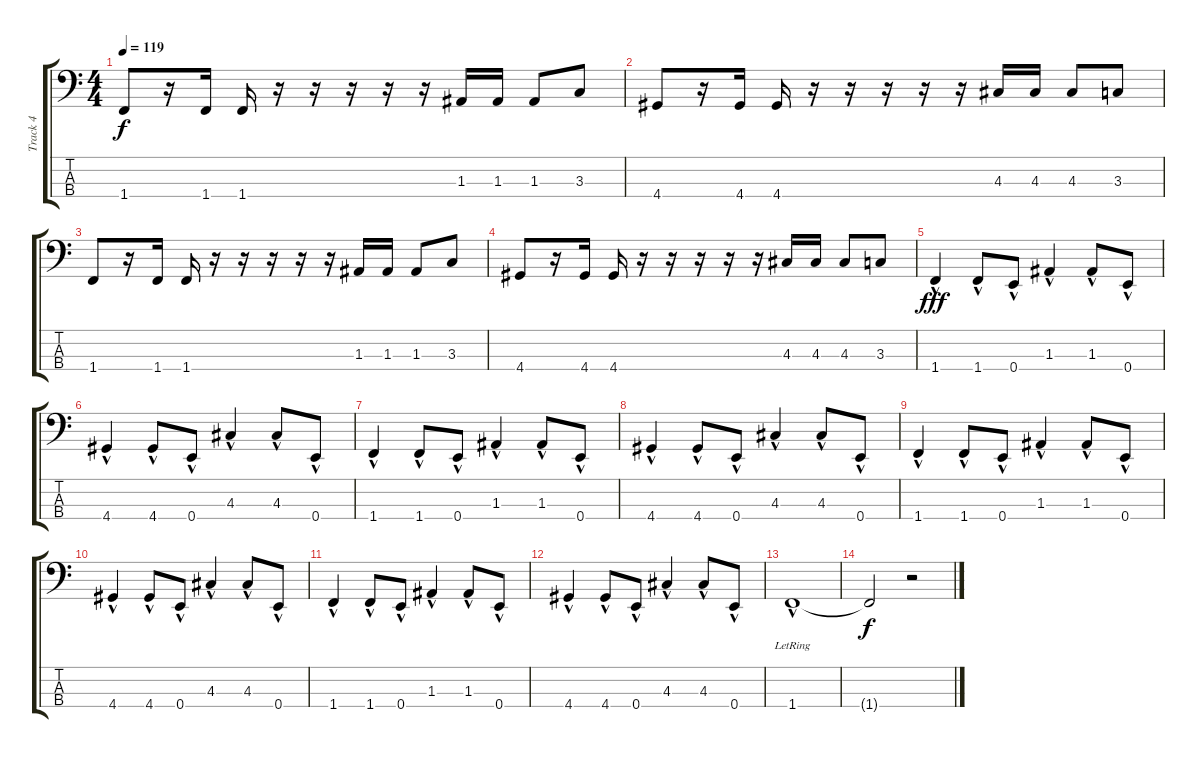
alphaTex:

\track ("Track 4" "Track 4") {instrument electricbasspick}
\staff {score tabs}
\tuning (G2 D2 A1 E1) {hide}
\ts (4 4)
\tempo 119
\clef f4
\ks c
1.4.8{dy f} r.16 1.4.16 1.4.16 r.16 r.16 r.16 r.16 r.16 1.3.16 1.3.16 1.3.8 3.3.8 |
4.4.8 r.16 4.4.16 4.4.16 r.16 r.16 r.16 r.16 r.16 4.3.16 4.3.16 4.3.8 3.3.8 |
1.4.8 r.16 1.4.16 1.4.16 r.16 r.16 r.16 r.16 r.16 1.3.16 1.3.16 1.3.8 3.3.8 |
4.4.8 r.16 4.4.16 4.4.16 r.16 r.16 r.16 r.16 r.16 4.3.16 4.3.16 4.3.8 3.3.8 |
1.4{hac}.4{dy fff} 1.4{hac}.8 0.4{hac}.8 1.3{hac}.4 1.3{hac}.8 0.4{hac}.8 |
4.4{hac}.4 4.4{hac}.8 0.4{hac}.8 4.3{hac}.4 4.3{hac}.8 0.4{hac}.8 |
1.4{hac}.4 1.4{hac}.8 0.4{hac}.8 1.3{hac}.4 1.3{hac}.8 0.4{hac}.8 |
4.4{hac}.4 4.4{hac}.8 0.4{hac}.8 4.3{hac}.4 4.3{hac}.8 0.4{hac}.8 |
1.4{hac}.4 1.4{hac}.8 0.4{hac}.8 1.3{hac}.4 1.3{hac}.8 0.4{hac}.8 |
4.4{hac}.4 4.4{hac}.8 0.4{hac}.8 4.3{hac}.4 4.3{hac}.8 0.4{hac}.8 |
1.4{hac}.4 1.4{hac}.8 0.4{hac}.8 1.3{hac}.4 1.3{hac}.8 0.4{hac}.8 |
4.4{hac}.4 4.4{hac}.8 0.4{hac}.8 4.3{hac}.4 4.3{hac}.8 0.4{hac}.8 |
1.4{hac lr}.1 |
1.4{t}.2{dy f} r.2
